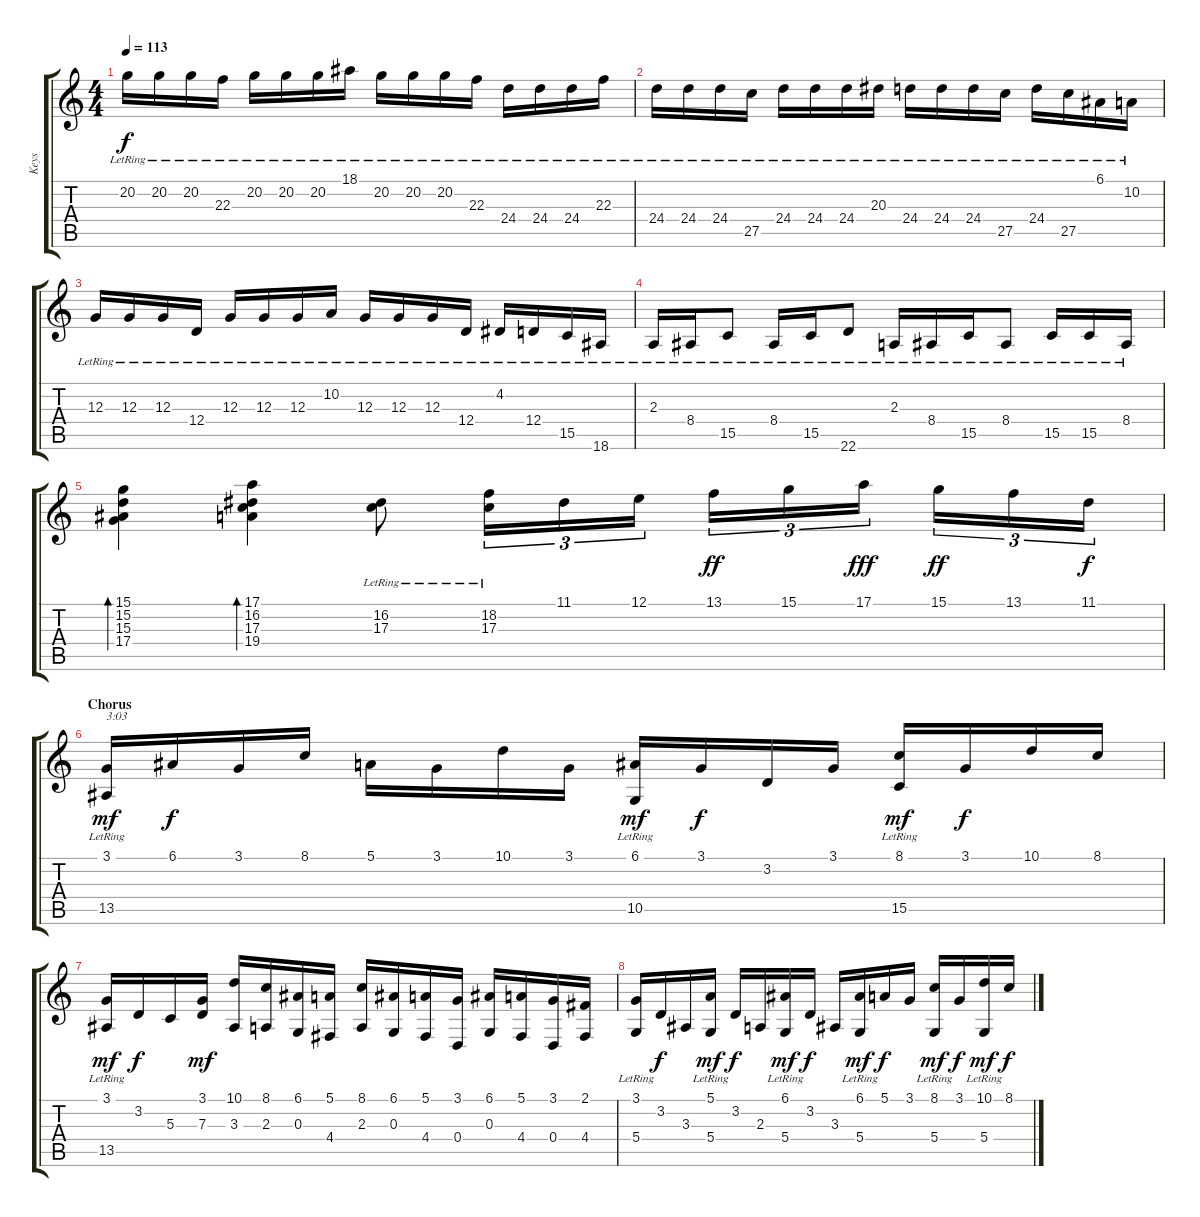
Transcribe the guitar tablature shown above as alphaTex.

\track ("Keys" "Keys") {instrument acousticgrandpiano}
\staff {score tabs}
\tuning (E4 B3 G3 D3 A2 E2) {hide}
\ts (4 4)
\tempo 113
\clef g2
\ks c
20.2{lr}.16{dy f volume 15 balance 6 instrument acousticgrandpiano} 20.2{lr}.16 20.2{lr}.16 22.3{lr}.16 20.2{lr}.16 20.2{lr}.16 20.2{lr}.16 18.1{lr}.16 20.2{lr}.16 20.2{lr}.16 20.2{lr}.16 22.3{lr}.16 24.4{lr}.16 24.4{lr}.16 24.4{lr}.16 22.3{lr}.16 |
24.4{lr}.16 24.4{lr}.16 24.4{lr}.16 27.5{lr}.16 24.4{lr}.16 24.4{lr}.16 24.4{lr}.16 20.3{lr}.16 24.4{lr}.16 24.4{lr}.16 24.4{lr}.16 27.5{lr}.16 24.4{lr}.16 27.5{lr}.16 6.1{lr}.16 10.2{lr}.16 |
12.3{lr}.16 12.3{lr}.16 12.3{lr}.16 12.4{lr}.16 12.3{lr}.16 12.3{lr}.16 12.3{lr}.16 10.2{lr}.16 12.3{lr}.16 12.3{lr}.16 12.3{lr}.16 12.4{lr}.16 4.2{lr}.16 12.4{lr}.16 15.5{lr}.16 18.6{lr}.16 |
2.3{lr}.16 8.4{lr}.16 15.5{lr}.8 8.4{lr}.16 15.5{lr}.16 22.6{lr}.8 2.3{lr}.16 8.4{lr}.16 15.5{lr}.16 8.4{lr}.8 15.5{lr}.16 15.5{lr}.16 8.4{lr}.16 |
(15.1 15.2 15.3 17.4).4{bd 120 volume 13 balance 8 instrument acousticgrandpiano} (17.1 16.2 17.3 19.4).4{bd 120} (16.2{lr} 17.3{lr}).8 (18.2{lr} 17.3{lr}).16{tu (3 2)} 11.1.16{tu (3 2)} 12.1.16{tu (3 2)} 13.1.16{tu (3 2) dy ff} 15.1.16{tu (3 2)} 17.1.16{tu (3 2) dy fff} 15.1.16{tu (3 2) dy ff} 13.1.16{tu (3 2)} 11.1.16{tu (3 2) dy f} |
\section ("" "Chorus")
(3.1 13.5{lr}).16{txt "3:03" dy mf volume 14 balance 7 instrument harpsichord} 6.1.16{dy f} 3.1.16 8.1.16 5.1.16 3.1.16 10.1.16 3.1.16 (6.1 10.5{lr}).16{dy mf} 3.1.16{dy f} 3.2.16 3.1.16 (8.1 15.5{lr}).16{dy mf} 3.1.16{dy f} 10.1.16 8.1.16 |
(3.1 13.5{lr}).16{dy mf} 3.2.16{dy f} 5.3.16 (3.1 7.3).16{dy mf} (10.1 3.3).16 (8.1 2.3).16 (6.1 0.3).16 (5.1 4.4).16 (8.1 2.3).16 (6.1 0.3).16 (5.1 4.4).16 (3.1 0.4).16 (6.1 0.3).16 (5.1 4.4).16 (3.1 0.4).16 (2.1 4.4).16 |
(3.1 5.4{lr}).16 3.2.16{dy f} 3.3.16 (5.1 5.4{lr}).16{dy mf} 3.2.16{dy f} 2.3.16 (6.1 5.4{lr}).16{dy mf} 3.2.16{dy f} 3.3.16 (6.1 5.4{lr}).16{dy mf} 5.1.16{dy f} 3.1.16 (8.1 5.4{lr}).16{dy mf} 3.1.16{dy f} (10.1 5.4{lr}).16{dy mf} 8.1.16{dy f}
